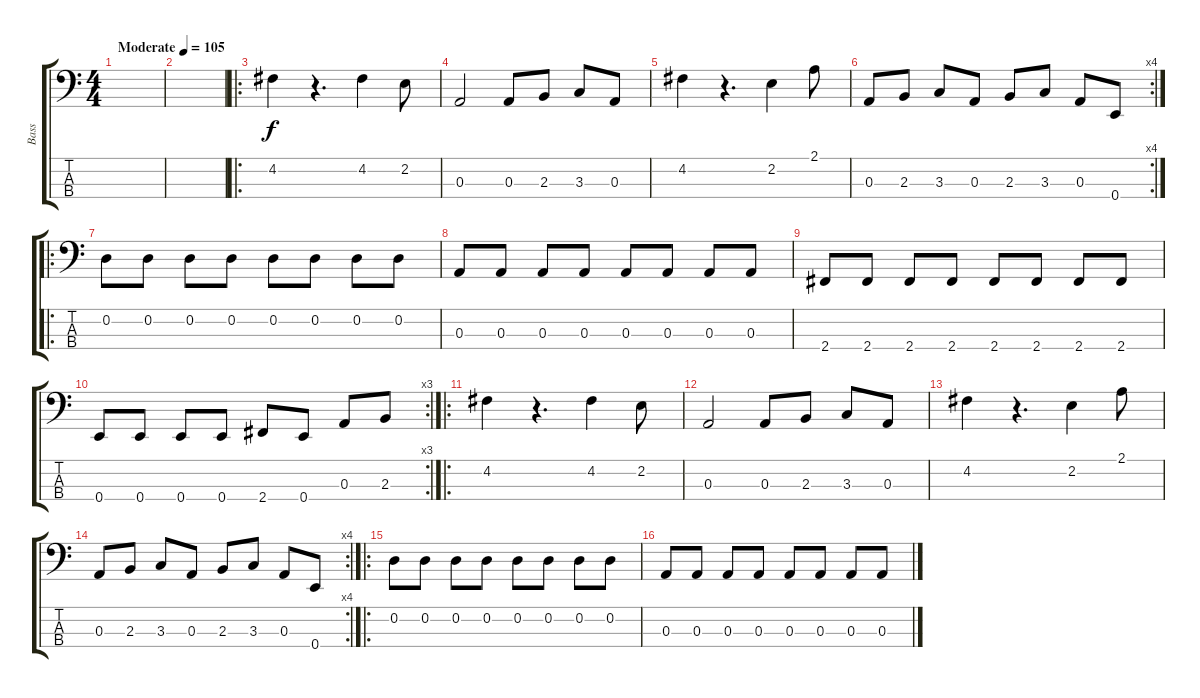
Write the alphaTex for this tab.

\track ("Bass" "Bass") {instrument electricbassfinger}
\staff {score tabs}
\tuning (G2 D2 A1 E1) {hide}
\ts (4 4)
\tempo (105 "Moderate")
\clef f4
\ks c
|
|
\ro
4.2.4 r.4{d} 4.2.4 2.2.8 |
0.3.2 0.3.8 2.3.8 3.3.8 0.3.8 |
4.2.4 r.4{d} 2.2.4 2.1.8 |
\rc 4
0.3.8 2.3.8 3.3.8 0.3.8 2.3.8 3.3.8 0.3.8 0.4.8 |
\ro
0.2.8 0.2.8 0.2.8 0.2.8 0.2.8 0.2.8 0.2.8 0.2.8 |
0.3.8 0.3.8 0.3.8 0.3.8 0.3.8 0.3.8 0.3.8 0.3.8 |
2.4.8 2.4.8 2.4.8 2.4.8 2.4.8 2.4.8 2.4.8 2.4.8 |
\rc 3
0.4.8 0.4.8 0.4.8 0.4.8 2.4.8 0.4.8 0.3.8 2.3.8 |
\ro
4.2.4 r.4{d} 4.2.4 2.2.8 |
0.3.2 0.3.8 2.3.8 3.3.8 0.3.8 |
4.2.4 r.4{d} 2.2.4 2.1.8 |
\rc 4
0.3.8 2.3.8 3.3.8 0.3.8 2.3.8 3.3.8 0.3.8 0.4.8 |
\ro
0.2.8 0.2.8 0.2.8 0.2.8 0.2.8 0.2.8 0.2.8 0.2.8 |
0.3.8 0.3.8 0.3.8 0.3.8 0.3.8 0.3.8 0.3.8 0.3.8
